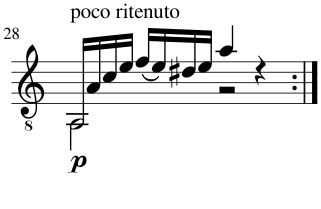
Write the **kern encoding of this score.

**kern	**dynam
*part1	*part1
*staff1	*staff1
*I"Classical Guitar	*
*I'Guit.	*
!!LO:PB:g=z
*clefGv2	*
*k[]	*
*M4/4	*
*met(c)	*
=28	=28
*^	*
!LO:TX:a:t=poco ritenuto	!	!
!	!	!LO:DY:b
16AA/LL	2AA\	p
16A/	.	.
16c/	.	.
16e/JJ	.	.
(<16f/LL	.	.
16e/)	.	.
16d#X/	.	.
16e/JJ	.	.
4a/	2r	.
4r	.	.
*v	*v	*
=:|!	=:|!
*-	*-
